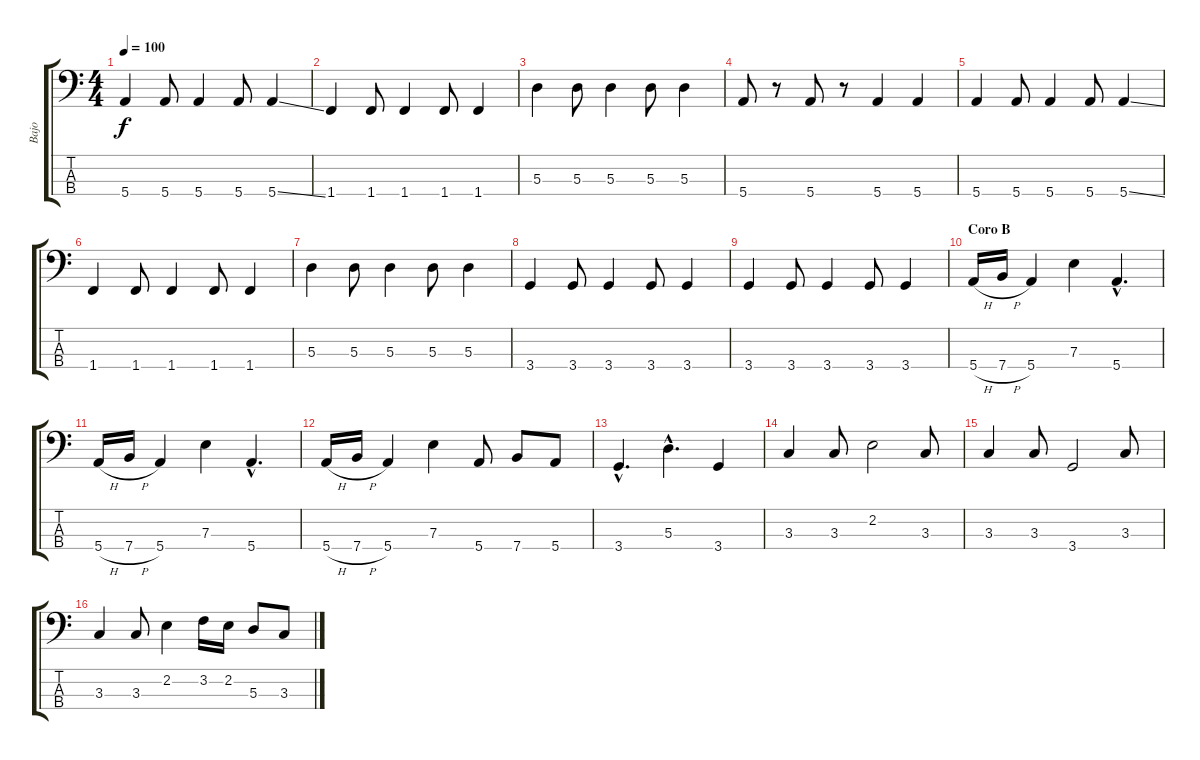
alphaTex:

\track ("Bajo" "Bajo") {instrument electricbassfinger}
\staff {score tabs}
\tuning (G2 D2 A1 E1) {hide}
\ts (4 4)
\tempo 100
\clef f4
\ks c
5.4.4{dy f} 5.4.8 5.4.4 5.4.8 5.4{ss}.4 |
1.4.4 1.4.8 1.4.4 1.4.8 1.4.4 |
5.3.4 5.3.8 5.3.4 5.3.8 5.3.4 |
5.4.8 r.8 5.4.8 r.8 5.4.4 5.4.4 |
5.4.4 5.4.8 5.4.4 5.4.8 5.4{ss}.4 |
1.4.4 1.4.8 1.4.4 1.4.8 1.4.4 |
5.3.4 5.3.8 5.3.4 5.3.8 5.3.4 |
3.4.4 3.4.8 3.4.4 3.4.8 3.4.4 |
3.4.4 3.4.8 3.4.4 3.4.8 3.4.4 |
\section ("" "Coro B")
5.4{h}.16 7.4{h}.16 5.4.4 7.3.4 5.4{hac}.4{d} |
5.4{h}.16 7.4{h}.16 5.4.4 7.3.4 5.4{hac}.4{d} |
5.4{h}.16 7.4{h}.16 5.4.4 7.3.4 5.4.8 7.4.8 5.4.8 |
3.4{hac}.4{d} 5.3{hac}.4{d} 3.4.4 |
3.3.4 3.3.8 2.2.2 3.3.8 |
3.3.4 3.3.8 3.4.2 3.3.8 |
3.3.4 3.3.8 2.2.4 3.2.16 2.2.16 5.3.8 3.3.8
